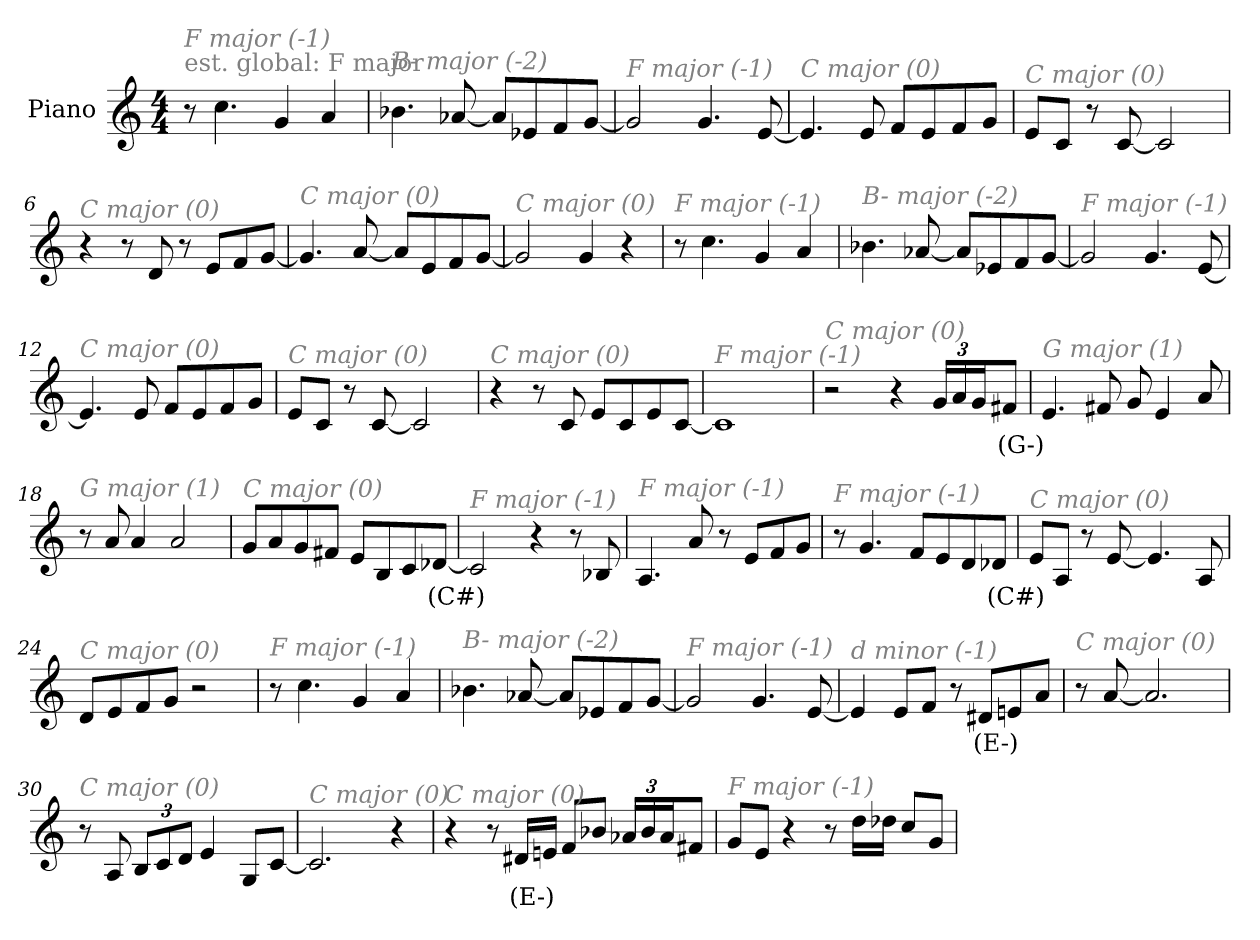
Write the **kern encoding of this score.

**kern	**text
*part1	*part1
*staff1	*staff1
*I"Piano	*
*I'Pno	*
*clefG2	*
*k[]	*
*M4/4	*
*MM224	*
=1	=1
!LO:TX:a:color=#808080:t=est. global&colon; F major	!
!LO:TX:i:color=#808080:t=F major (-1)	!
8r	.
4.cc\	.
4g/	.
4a/	.
=2	=2
!LO:TX:i:color=#808080:t=B- major (-2)	!
4.b-X\	.
[8a-X/	.
8a-/L]	.
8e-X/	.
8f/	.
[8g/J	.
=3	=3
!LO:TX:i:color=#808080:t=F major (-1)	!
2g/]	.
4.g/	.
[8e/	.
=4	=4
!LO:TX:i:color=#808080:t=C major (0)	!
4.e/]	.
8e/	.
8f/L	.
8e/	.
8f/	.
8g/J	.
=5	=5
!LO:TX:i:color=#808080:t=C major (0)	!
8e/L	.
8c/J	.
8r	.
[8c/	.
2c/]	.
!!LO:LB:g=z
=6	=6
!LO:TX:i:color=#808080:t=C major (0)	!
4r	.
8r	.
8d/	.
8r	.
8e/L	.
8f/	.
[8g/J	.
=7	=7
!LO:TX:i:color=#808080:t=C major (0)	!
4.g/]	.
[8a/	.
8a/L]	.
8e/	.
8f/	.
[8g/J	.
=8	=8
!LO:TX:i:color=#808080:t=C major (0)	!
2g/]	.
4g/	.
4r	.
=9	=9
!LO:TX:i:color=#808080:t=F major (-1)	!
8r	.
4.cc\	.
4g/	.
4a/	.
=10	=10
!LO:TX:i:color=#808080:t=B- major (-2)	!
4.b-X\	.
[8a-X/	.
8a-/L]	.
8e-X/	.
8f/	.
[8g/J	.
=11	=11
!LO:TX:i:color=#808080:t=F major (-1)	!
2g/]	.
4.g/	.
[8e/	.
!!LO:LB:g=z
=12	=12
!LO:TX:i:color=#808080:t=C major (0)	!
4.e/]	.
8e/	.
8f/L	.
8e/	.
8f/	.
8g/J	.
=13	=13
!LO:TX:i:color=#808080:t=C major (0)	!
8e/L	.
8c/J	.
8r	.
[8c/	.
2c/]	.
=14	=14
!LO:TX:i:color=#808080:t=C major (0)	!
4r	.
8r	.
8c/	.
8e/L	.
8c/	.
8e/	.
[8c/J	.
=15	=15
!LO:TX:i:color=#808080:t=F major (-1)	!
1c]	.
=16	=16
!LO:TX:i:color=#808080:t=C major (0)	!
2r	.
4r	.
*Xbrackettup	*
24g/LL	.
24a/	.
24g/J	.
8f#Xi/J	(G-)
!!LO:LB:g=z
=17	=17
!LO:TX:i:color=#808080:t=G major (1)	!
4.e/	.
8f#X/	.
8g/	.
4e/	.
8a/	.
=18	=18
!LO:TX:i:color=#808080:t=G major (1)	!
8r	.
8a/	.
4a/	.
2a/	.
=19	=19
!LO:TX:i:color=#808080:t=C major (0)	!
8g/L	.
8a/	.
8g/	.
8f#X/J	.
8e/L	.
8B/	.
8c/	.
[8d-Xi/J	(C#)
=20	=20
!LO:TX:i:color=#808080:t=F major (-1)	!
2c#/]	.
4r	.
8r	.
8B-X/	.
=21	=21
!LO:TX:i:color=#808080:t=F major (-1)	!
4.A/	.
8a/	.
8r	.
8e/L	.
8f/	.
8g/J	.
!!LO:LB:g=z
=22	=22
!LO:TX:i:color=#808080:t=F major (-1)	!
8r	.
4.g/	.
8f/L	.
8e/	.
8d/	.
8d-Xi/J	(C#)
=23	=23
!LO:TX:i:color=#808080:t=C major (0)	!
8e/L	.
8A/J	.
8r	.
[8e/	.
4.e/]	.
8A/	.
=24	=24
!LO:TX:i:color=#808080:t=C major (0)	!
8d/L	.
8e/	.
8f/	.
8g/J	.
2r	.
=25	=25
!LO:TX:i:color=#808080:t=F major (-1)	!
8r	.
4.cc\	.
4g/	.
4a/	.
=26	=26
!LO:TX:i:color=#808080:t=B- major (-2)	!
4.b-X\	.
[8a-X/	.
8a-/L]	.
8e-X/	.
8f/	.
[8g/J	.
=27	=27
!LO:TX:i:color=#808080:t=F major (-1)	!
2g/]	.
4.g/	.
[8e/	.
!!LO:LB:g=z
=28	=28
!LO:TX:i:color=#808080:t=d minor (-1)	!
4e/]	.
8e/L	.
8f/J	.
8r	.
8d#Xi/L	(E-)
8en/	.
8a/J	.
=29	=29
!LO:TX:i:color=#808080:t=C major (0)	!
8r	.
[8a/	.
2.a/]	.
=30	=30
!LO:TX:i:color=#808080:t=C major (0)	!
8r	.
8A/	.
12B/L	.
12c/	.
12d/J	.
4e/	.
8G/L	.
[8c/J	.
=31	=31
!LO:TX:i:color=#808080:t=C major (0)	!
2.c/]	.
4r	.
=32	=32
!LO:TX:i:color=#808080:t=C major (0)	!
4r	.
8r	.
16d#Xi/LL	(E-)
16en/JJ	.
8f/L	.
8b-X/J	.
24a-X/LL	.
24b-/	.
24a-/J	.
8f#X/J	.
!!LO:LB:g=z
=33	=33
!LO:TX:i:color=#808080:t=F major (-1)	!
8g/L	.
8e/J	.
4r	.
8r	.
16dd\LL	.
16dd-X\JJ	.
8cc/L	.
8g/J	.
=	=
*-	*-
